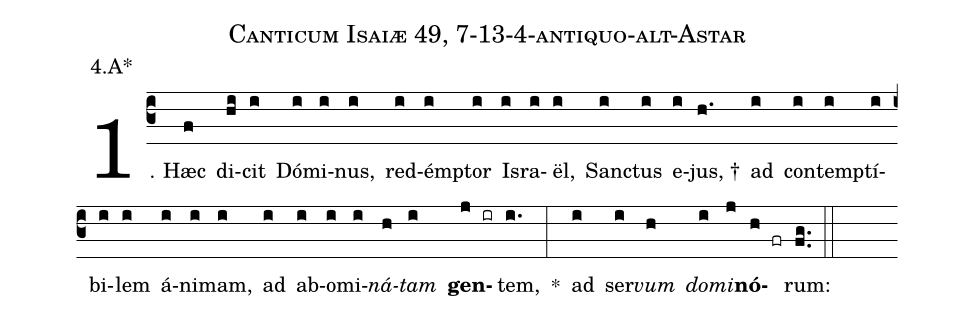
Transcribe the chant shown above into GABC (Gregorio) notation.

name: Canticum Isaiæ 49, 7-13-4-antiquo-alt-Astar;
annotation: 4.A*;
%%
(c3)1. Hæc(f) di(hi)cit(i) Dó(i)mi(i)nus,(i) red(i)émp(i)tor(i) Is(i)ra(i)ël,(i) Sanc(i)tus(i) e(i)jus, †(h.) ad(i) con(i)temp(i)tí(i)bi(i)lem(i) á(i)ni(i)mam,(i) ad(i) ab(i)o(i)mi(i)<i>ná</i>(h)<i>tam</i>(i) <b>gen</b>(j ir)tem,(i.) *(:) ad(i) ser(i)<i>vum</i>(h) <i>do</i>(i)<i>mi</i>(j)<b>nó</b>(h fr)rum:(fg..) (::)
